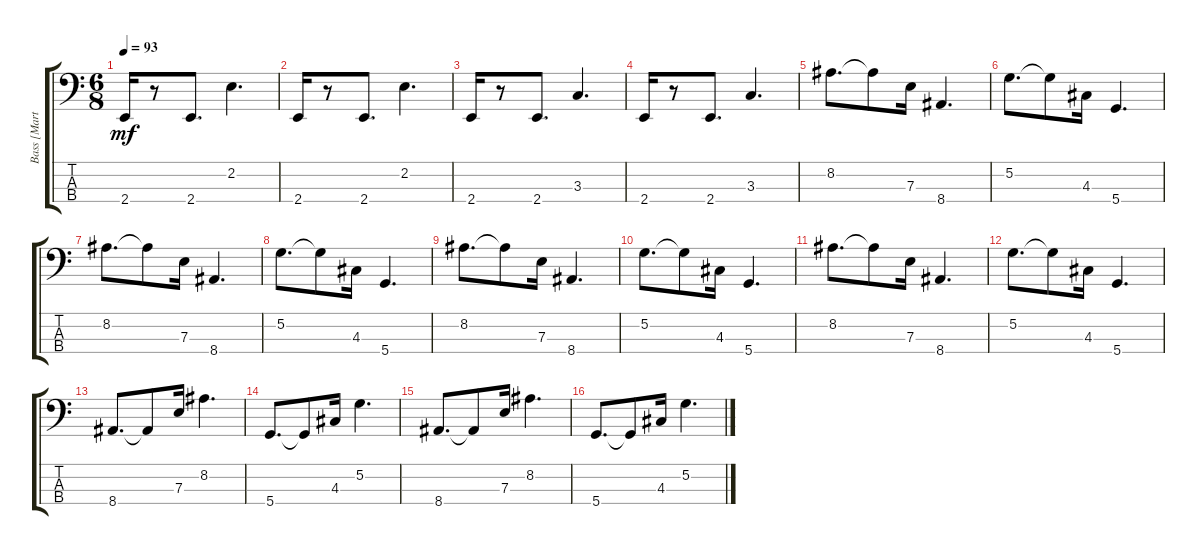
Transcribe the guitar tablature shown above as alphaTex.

\track ("Bass [Martin Mendez]" "Bass [Mart") {instrument electricbassfinger}
\staff {score tabs}
\tuning (G2 D2 A1 D1) {hide}
\ts (6 8)
\tempo 93
\clef f4
\ks c
2.4.16{dy mf} r.8 2.4.8{d} 2.2.4{d} |
2.4.16 r.8 2.4.8{d} 2.2.4{d} |
2.4.16 r.8 2.4.8{d} 3.3.4{d} |
2.4.16 r.8 2.4.8{d} 3.3.4{d} |
8.2.8{d} 8.2{t}.8 7.3.16 8.4.4{d} |
5.2.8{d} 5.2{t}.8 4.3.16 5.4.4{d} |
8.2.8{d} 8.2{t}.8 7.3.16 8.4.4{d} |
5.2.8{d} 5.2{t}.8 4.3.16 5.4.4{d} |
8.2.8{d} 8.2{t}.8 7.3.16 8.4.4{d} |
5.2.8{d} 5.2{t}.8 4.3.16 5.4.4{d} |
8.2.8{d} 8.2{t}.8 7.3.16 8.4.4{d} |
5.2.8{d} 5.2{t}.8 4.3.16 5.4.4{d} |
8.4.8{d} 8.4{t}.8 7.3.16 8.2.4{d} |
5.4.8{d} 5.4{t}.8 4.3.16 5.2.4{d} |
8.4.8{d} 8.4{t}.8 7.3.16 8.2.4{d} |
5.4.8{d} 5.4{t}.8 4.3.16 5.2.4{d}
